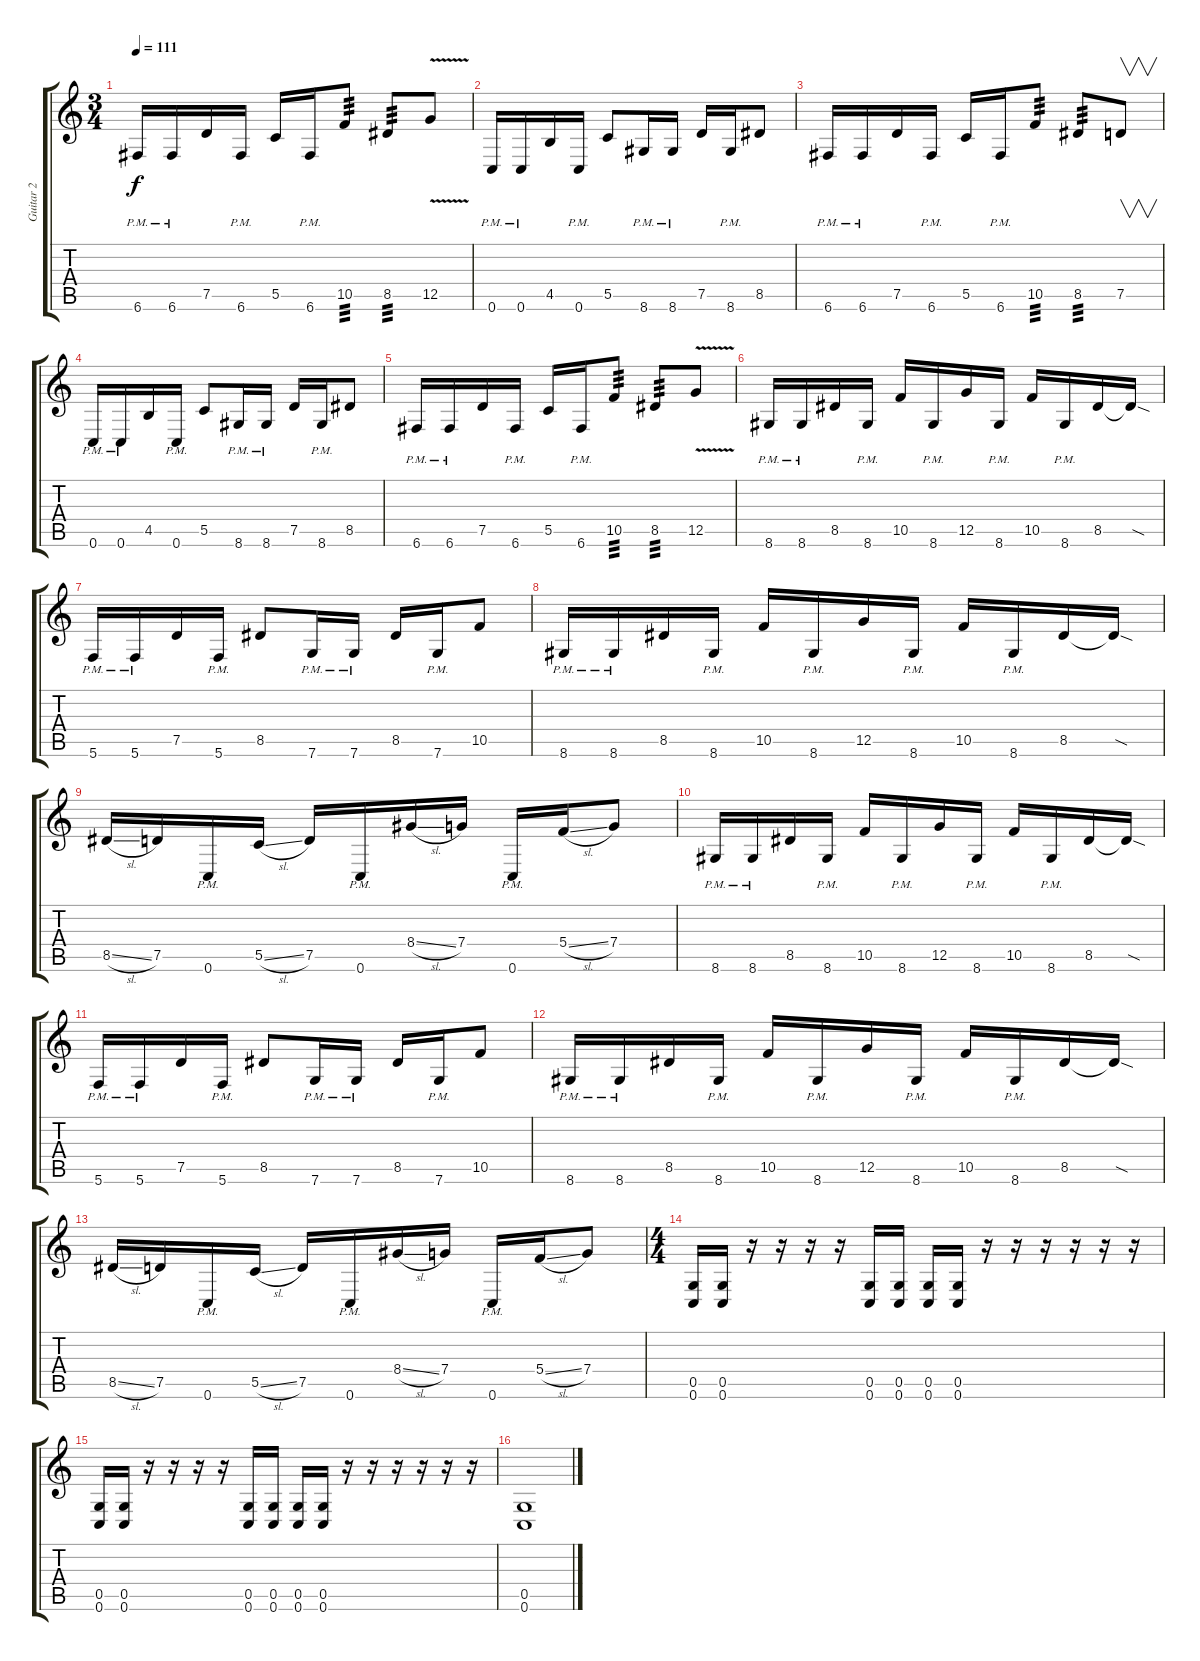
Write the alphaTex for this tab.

\track ("Guitar 2" "Guitar 2") {instrument distortionguitar}
\staff {score tabs}
\tuning (D4 A3 F3 C3 G2 C2) {hide}
\ts (3 4)
\tempo 111
\clef g2
\ks c
6.6{pm}.16{dy f} 6.6{pm}.16 7.5.16 6.6{pm}.16 5.5.16 6.6{pm}.16 10.5.8{tp 3} 8.5.8{tp 3} 12.5{v}.8 |
0.6{pm}.16 0.6{pm}.16 4.5.16 0.6{pm}.16 5.5.8 8.6{pm}.16 8.6{pm}.16 7.5.16 8.6{pm}.16 8.5.8 |
6.6{pm}.16 6.6{pm}.16 7.5.16 6.6{pm}.16 5.5.16 6.6{pm}.16 10.5.8{tp 3} 8.5.8{tp 3} 7.5.8{v} |
0.6{pm}.16 0.6{pm}.16 4.5.16 0.6{pm}.16 5.5.8 8.6{pm}.16 8.6{pm}.16 7.5.16 8.6{pm}.16 8.5.8 |
6.6{pm}.16 6.6{pm}.16 7.5.16 6.6{pm}.16 5.5.16 6.6{pm}.16 10.5.8{tp 3} 8.5.8{tp 3} 12.5{v}.8 |
8.6{pm}.16 8.6{pm}.16 8.5.16 8.6{pm}.16 10.5.16 8.6{pm}.16 12.5.16 8.6{pm}.16 10.5.16 8.6{pm}.16 8.5.16 8.5{sod t}.16 |
5.6{pm}.16 5.6{pm}.16 7.5.16 5.6{pm}.16 8.5.8 7.6{pm}.16 7.6{pm}.16 8.5.16 7.6{pm}.16 10.5.8 |
8.6{pm}.16 8.6{pm}.16 8.5.16 8.6{pm}.16 10.5.16 8.6{pm}.16 12.5.16 8.6{pm}.16 10.5.16 8.6{pm}.16 8.5.16 8.5{sod t}.16 |
8.5{sl}.16 7.5.16 0.6{pm}.16 5.5{sl}.16 7.5.16 0.6{pm}.16 8.4{sl}.16 7.4.16 0.6{pm}.16 5.4{sl}.16 7.4.8 |
8.6{pm}.16 8.6{pm}.16 8.5.16 8.6{pm}.16 10.5.16 8.6{pm}.16 12.5.16 8.6{pm}.16 10.5.16 8.6{pm}.16 8.5.16 8.5{sod t}.16 |
5.6{pm}.16 5.6{pm}.16 7.5.16 5.6{pm}.16 8.5.8 7.6{pm}.16 7.6{pm}.16 8.5.16 7.6{pm}.16 10.5.8 |
8.6{pm}.16 8.6{pm}.16 8.5.16 8.6{pm}.16 10.5.16 8.6{pm}.16 12.5.16 8.6{pm}.16 10.5.16 8.6{pm}.16 8.5.16 8.5{sod t}.16 |
8.5{sl}.16 7.5.16 0.6{pm}.16 5.5{sl}.16 7.5.16 0.6{pm}.16 8.4{sl}.16 7.4.16 0.6{pm}.16 5.4{sl}.16 7.4.8 |
\ts (4 4)
(0.5 0.6).16{volume 13} (0.5 0.6).16 r.16 r.16 r.16 r.16 (0.5 0.6).16 (0.5 0.6).16 (0.5 0.6).16 (0.5 0.6).16 r.16 r.16 r.16 r.16 r.16 r.16 |
(0.5 0.6).16 (0.5 0.6).16 r.16 r.16 r.16 r.16 (0.5 0.6).16 (0.5 0.6).16 (0.5 0.6).16 (0.5 0.6).16 r.16 r.16 r.16 r.16 r.16 r.16 |
(0.5 0.6).1
